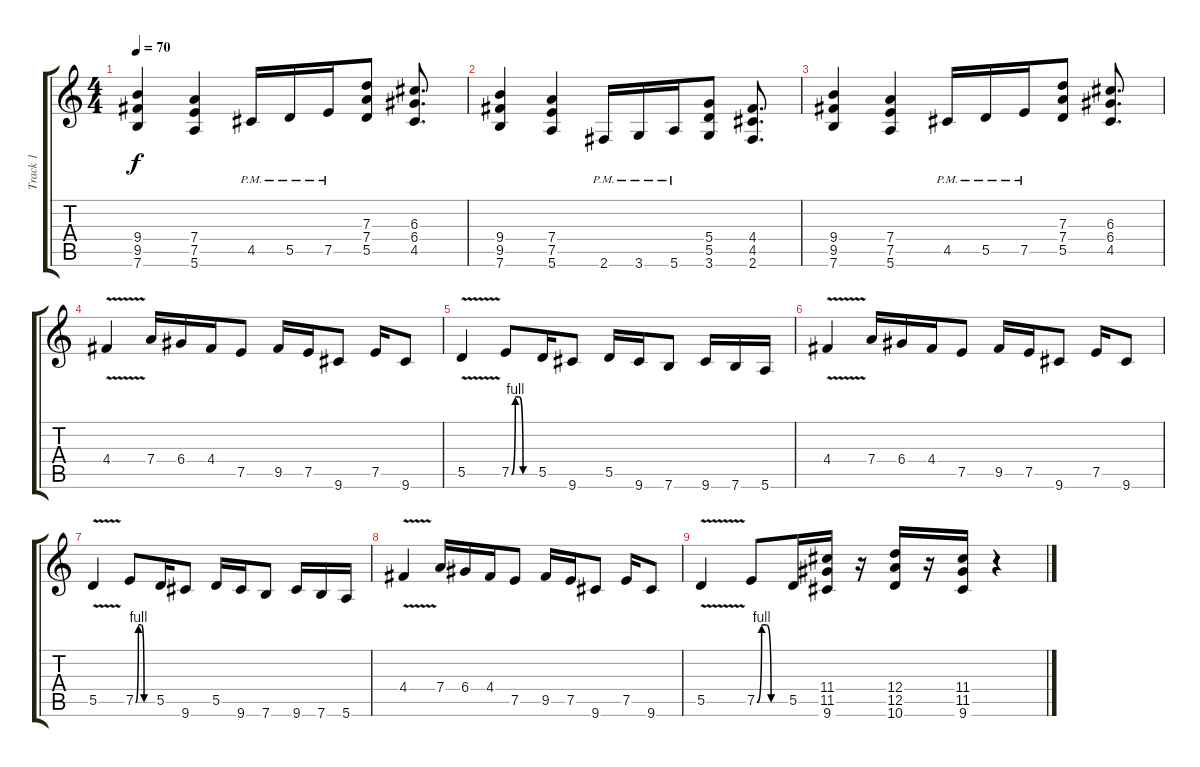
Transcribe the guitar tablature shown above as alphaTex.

\track ("Track 1" "Track 1") {instrument distortionguitar}
\staff {score tabs}
\tuning (E4 B3 G3 D3 A2 E2) {hide}
\ts (4 4)
\tempo 70
\clef g2
\ks c
(9.4 9.5 7.6).4{dy f} (7.4 7.5 5.6).4 4.5{pm}.16 5.5{pm}.16 7.5{pm}.16 (7.3 7.4 5.5).8 (6.3 6.4 4.5).8{d} |
(9.4 9.5 7.6).4 (7.4 7.5 5.6).4 2.6{pm}.16 3.6{pm}.16 5.6{pm}.16 (5.4 5.5 3.6).8 (4.4 4.5 2.6).8{d} |
(9.4 9.5 7.6).4 (7.4 7.5 5.6).4 4.5{pm}.16 5.5{pm}.16 7.5{pm}.16 (7.3 7.4 5.5).8 (6.3 6.4 4.5).8{d} |
4.4{v}.4 7.4.16 6.4.16 4.4.16 7.5.8 9.5.16 7.5.16 9.6.8 7.5.16 9.6.8 |
5.5{v}.4 7.5{be (custom 0 0 10 4 20 4 30 0 60 0)}.8 5.5.16 9.6.8 5.5.16 9.6.16 7.6.8 9.6.16 7.6.16 5.6.16 |
4.4{v}.4 7.4.16 6.4.16 4.4.16 7.5.8 9.5.16 7.5.16 9.6.8 7.5.16 9.6.8 |
5.5{v}.4 7.5{be (custom 0 0 10 4 20 4 30 0 60 0)}.8 5.5.16 9.6.8 5.5.16 9.6.16 7.6.8 9.6.16 7.6.16 5.6.16 |
4.4{v}.4 7.4.16 6.4.16 4.4.16 7.5.8 9.5.16 7.5.16 9.6.8 7.5.16 9.6.8 |
5.5{v}.4 7.5{be (custom 0 0 10 4 20 4 30 0 60 0)}.8 5.5.16 (11.4 11.5 9.6).16 r.16 (12.4 12.5 10.6).16 r.16 (11.4 11.5 9.6).16 r.4
